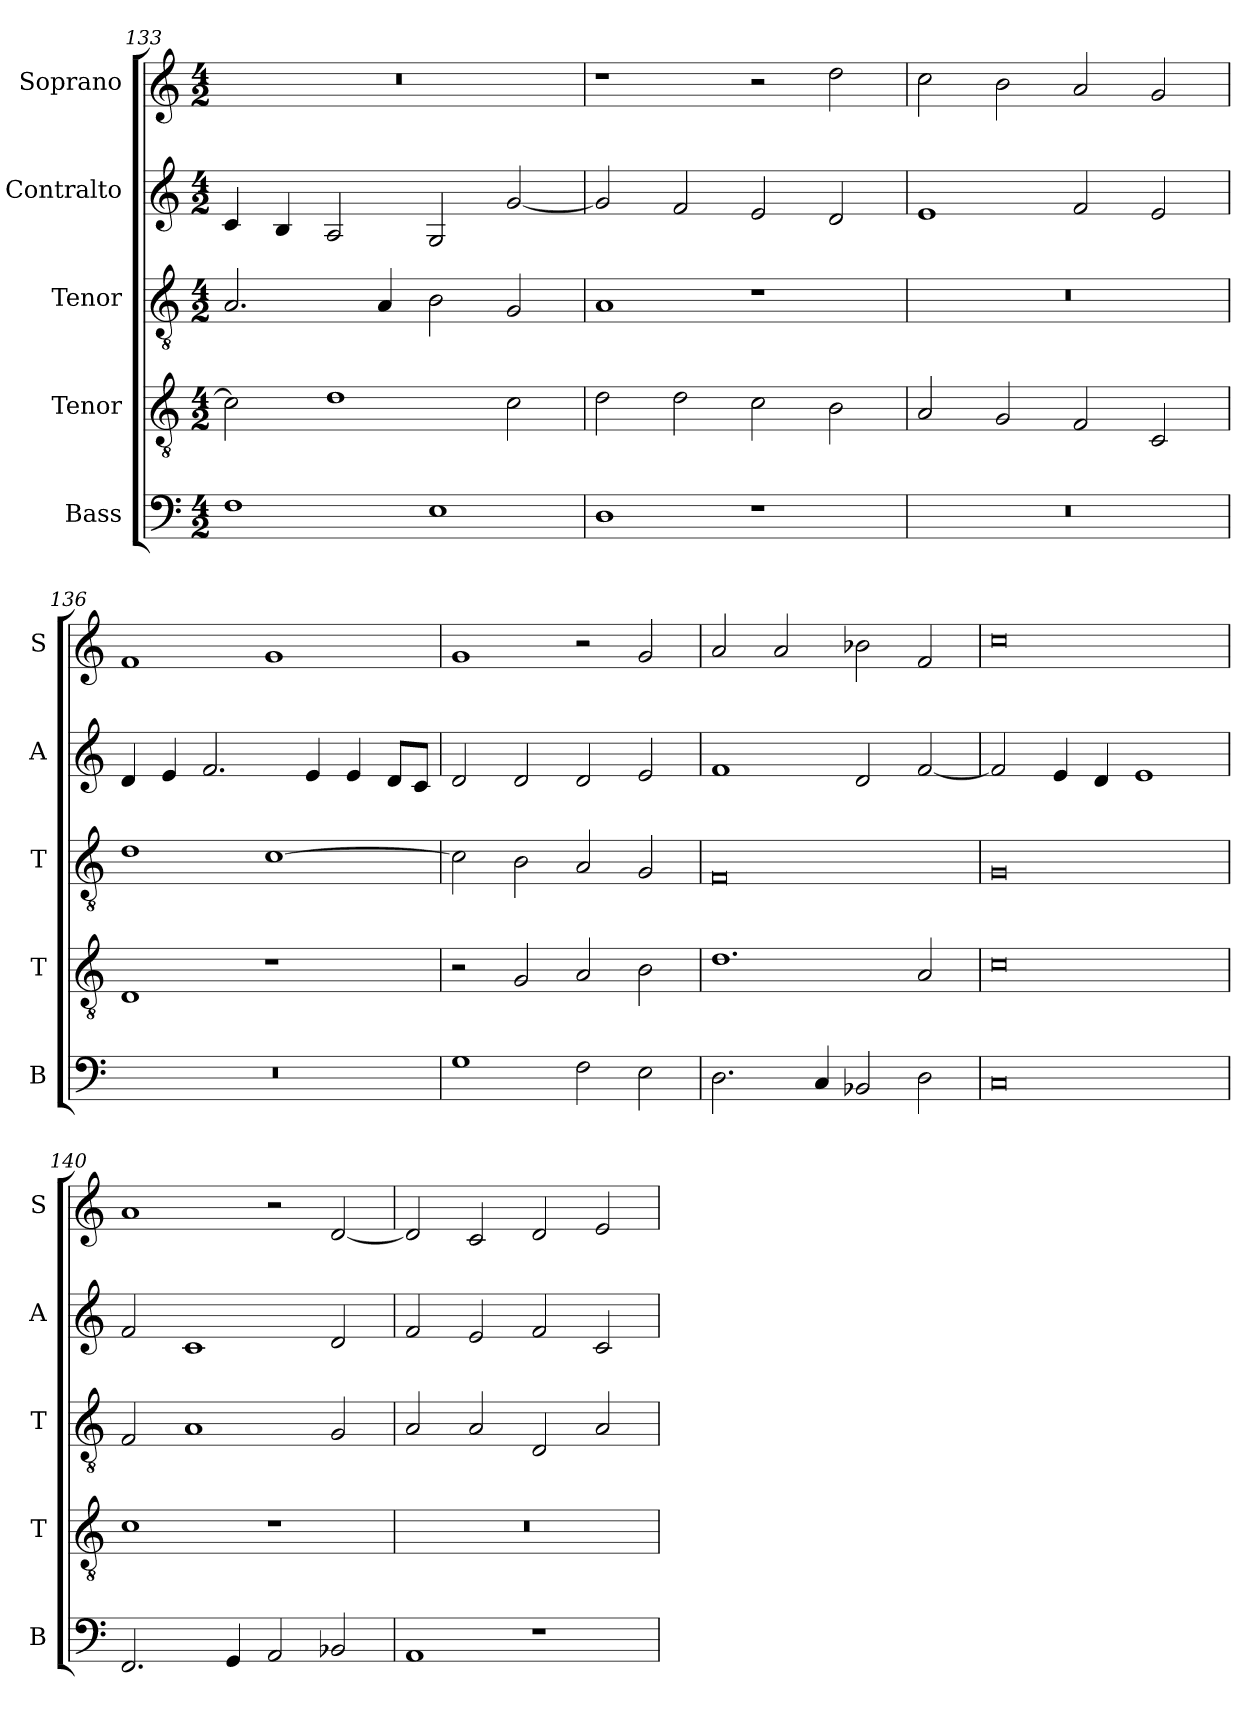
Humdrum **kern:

**kern	**kern	**kern	**kern	**kern
*part5	*part4	*part3	*part2	*part1
*staff5	*staff4	*staff3	*staff2	*staff1
*I"Bass	*I"Tenor	*I"Tenor	*I"Contralto	*I"Soprano
*I'B	*I'T	*I'T	*I'A	*I'S
*clefF4	*clefGv2	*clefGv2	*clefG2	*clefG2
*k[]	*k[]	*k[]	*k[]	*k[]
*D:dor	*D:dor	*D:dor	*D:dor	*D:dor
*M4/2	*M4/2	*M4/2	*M4/2	*M4/2
=133	=133	=133	=133	=133
1F	2c]	2.A	4c	0r
.	.	.	4B	.
.	1d	.	2A	.
.	.	4A	.	.
1E	.	2B	2G	.
.	2c	2G	[2g	.
=134	=134	=134	=134	=134
1D	2d	1A	2g]	1r
.	2d	.	2f	.
1r	2c	1r	2e	2r
.	2B	.	2d	2dd
=135	=135	=135	=135	=135
0r	2A	0r	1e	2cc
.	2G	.	.	2b
.	2F	.	2f	2a
.	2C	.	2e	2g
=136	=136	=136	=136	=136
0r	1D	1d	4d	1f
.	.	.	4e	.
.	.	.	2.f	.
.	1r	[1c	.	1g
.	.	.	4e	.
.	.	.	4e	.
.	.	.	8d/L	.
.	.	.	8c/J	.
=137	=137	=137	=137	=137
1G	2r	2c]	2d	1g
.	2G	2B	2d	.
2F	2A	2A	2d	2r
2E	2B	2G	2e	2g
=138	=138	=138	=138	=138
2.D	1.d	0F	1f	2a
.	.	.	.	2a
4C	.	.	.	.
2BB-X	.	.	2d	2b-X
2D	2A	.	[2f	2f
=139	=139	=139	=139	=139
0C	0c	0G	2f]	0cc
.	.	.	4e	.
.	.	.	4d	.
.	.	.	1e	.
=140	=140	=140	=140	=140
2.FF	1c	2F	2f	1a
.	.	1A	1c	.
4GG	.	.	.	.
2AA	1r	.	.	2r
2BB-X	.	2G	2d	[2d
=141	=141	=141	=141	=141
1AA	0r	2A	2f	2d]
.	.	2A	2e	2c
1r	.	2D	2f	2d
.	.	2A	2c	2e
=	=	=	=	=
*-	*-	*-	*-	*-
